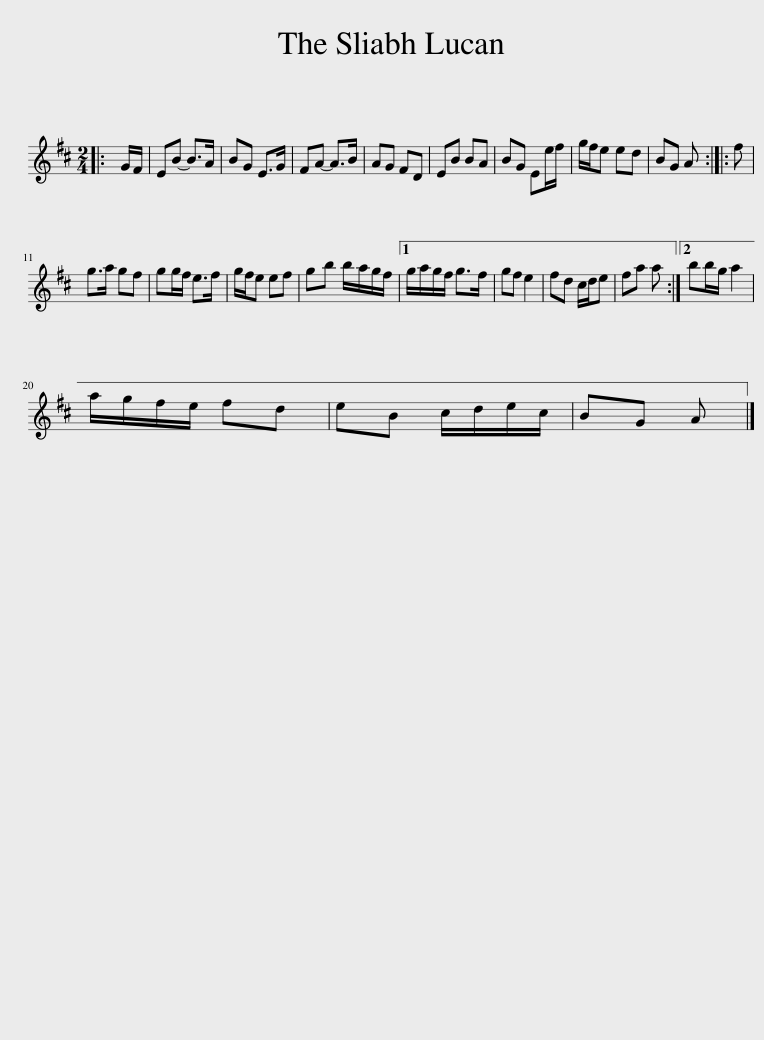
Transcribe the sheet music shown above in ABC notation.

X:1
L:1/8
M:2/4
I:linebreak $
K:D
V:1 treble
V:1
|: G/F/ | EB- B>A | BG E>G | FA- A>B | AG FD | %5
 EB BA | BG Ee/f/ | g/f/e ed | BG A :: f |$ %10
 g>a gf | gg/f/ e>f | g/f/e ef | gb b/a/g/f/ |1 g/a/g/f/ g>f | %15
 gf e2 | fd c/d/e | fa a :|2 bb/g/ a2 |$ a/g/f/e/ fd | %20
 eB c/d/e/c/ | BG A |] %22
